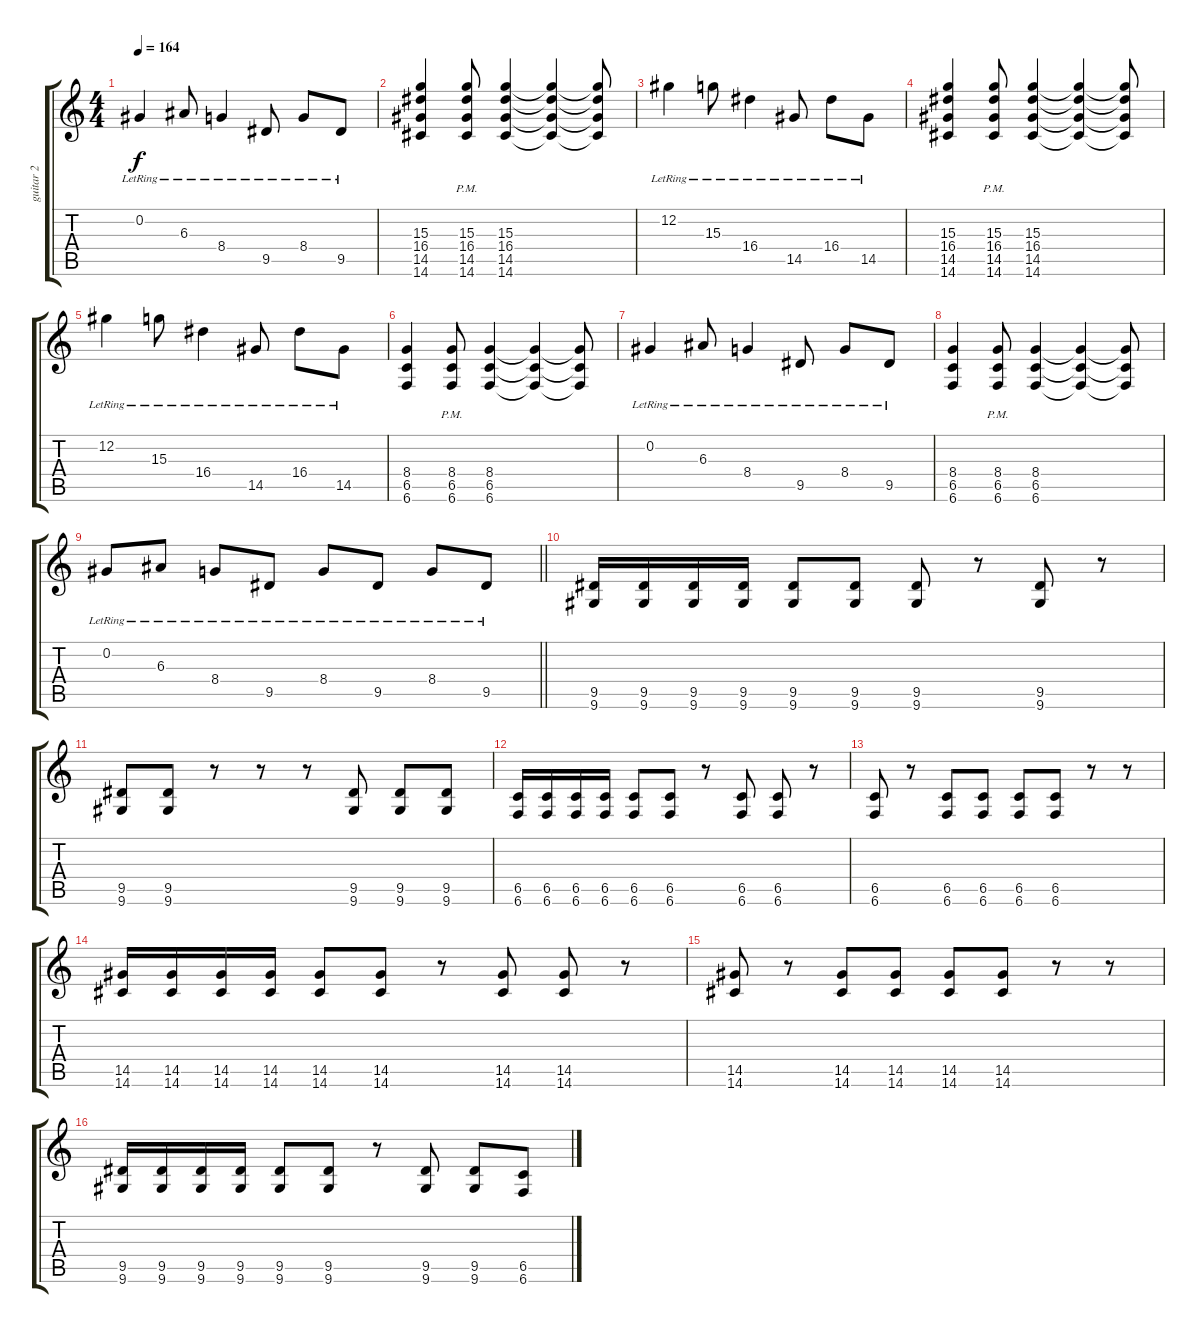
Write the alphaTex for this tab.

\track ("guitar 2" "guitar 2") {instrument distortionguitar}
\staff {score tabs}
\tuning (Db4 Ab3 E3 B2 Gb2 B1) {hide}
\ts (4 4)
\tempo 164
\clef g2
\ks c
0.2{lr}.4{dy f} 6.3{lr}.8 8.4{lr}.4 9.5{lr}.8 8.4{lr}.8 9.5{lr}.8 |
(15.3 16.4 14.5 14.6).4 (15.3 16.4 14.5 14.6{pm}).8 (15.3 16.4 14.5 14.6).4 (15.3{t} 16.4{t} 14.5{t} 14.6{t}).4 (15.3{t} 16.4{t} 14.5{t} 14.6{t}).8 |
12.2{lr}.4 15.3{lr}.8 16.4{lr}.4 14.5{lr}.8 16.4{lr}.8 14.5{lr}.8 |
(15.3 16.4 14.5 14.6).4 (15.3 16.4 14.5 14.6{pm}).8 (15.3 16.4 14.5 14.6).4 (15.3{t} 16.4{t} 14.5{t} 14.6{t}).4 (15.3{t} 16.4{t} 14.5{t} 14.6{t}).8 |
12.2{lr}.4 15.3{lr}.8 16.4{lr}.4 14.5{lr}.8 16.4{lr}.8 14.5{lr}.8 |
(8.4 6.5 6.6).4 (8.4 6.5 6.6{pm}).8 (8.4 6.5 6.6).4 (8.4{t} 6.5{t} 6.6{t}).4 (8.4{t} 6.5{t} 6.6{t}).8 |
0.2{lr}.4 6.3{lr}.8 8.4{lr}.4 9.5{lr}.8 8.4{lr}.8 9.5{lr}.8 |
(8.4 6.5 6.6).4 (8.4 6.5 6.6{pm}).8 (8.4 6.5 6.6).4 (8.4{t} 6.5{t} 6.6{t}).4 (8.4{t} 6.5{t} 6.6{t}).8 |
\barLineRight lightlight
0.2{lr}.8 6.3{lr}.8 8.4{lr}.8 9.5{lr}.8 8.4{lr}.8 9.5{lr}.8 8.4{lr}.8 9.5{lr}.8 |
(9.5 9.6).16 (9.5 9.6).16 (9.5 9.6).16 (9.5 9.6).16 (9.5 9.6).8 (9.5 9.6).8 (9.5 9.6).8 r.8 (9.5 9.6).8 r.8 |
(9.5 9.6).8 (9.5 9.6).8 r.8 r.8 r.8 (9.5 9.6).8 (9.5 9.6).8 (9.5 9.6).8 |
(6.5 6.6).16 (6.5 6.6).16 (6.5 6.6).16 (6.5 6.6).16 (6.5 6.6).8 (6.5 6.6).8 r.8 (6.5 6.6).8 (6.5 6.6).8 r.8 |
(6.5 6.6).8 r.8 (6.5 6.6).8 (6.5 6.6).8 (6.5 6.6).8 (6.5 6.6).8 r.8 r.8 |
(14.5 14.6).16 (14.5 14.6).16 (14.5 14.6).16 (14.5 14.6).16 (14.5 14.6).8 (14.5 14.6).8 r.8 (14.5 14.6).8 (14.5 14.6).8 r.8 |
(14.5 14.6).8 r.8 (14.5 14.6).8 (14.5 14.6).8 (14.5 14.6).8 (14.5 14.6).8 r.8 r.8 |
(9.5 9.6).16 (9.5 9.6).16 (9.5 9.6).16 (9.5 9.6).16 (9.5 9.6).8 (9.5 9.6).8 r.8 (9.5 9.6).8 (9.5 9.6).8 (6.5 6.6).8
